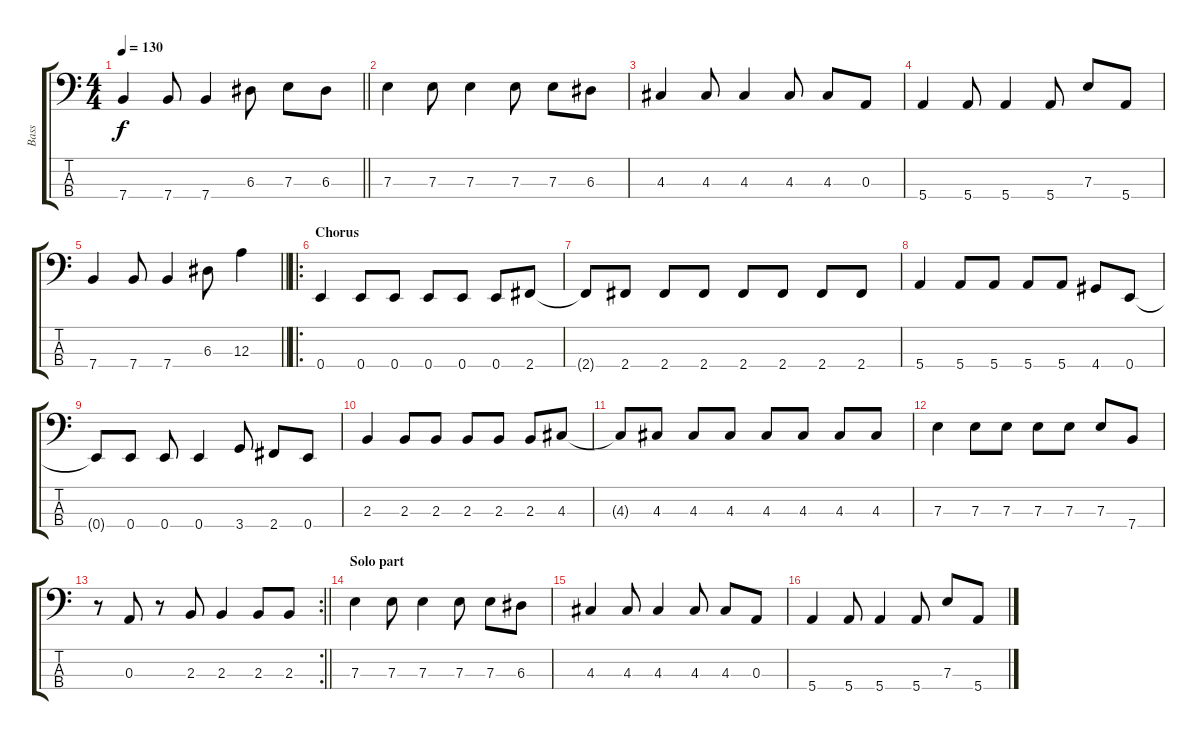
\track ("Bass" "Bass") {instrument electricbasspick}
\staff {score tabs}
\tuning (G2 D2 A1 E1) {hide}
\ts (4 4)
\tempo 130
\clef f4
\barLineRight lightlight
\ks c
7.4.4{dy f} 7.4.8 7.4.4 6.3.8 7.3.8 6.3.8 |
7.3.4 7.3.8 7.3.4 7.3.8 7.3.8 6.3.8 |
4.3.4 4.3.8 4.3.4 4.3.8 4.3.8 0.3.8 |
5.4.4 5.4.8 5.4.4 5.4.8 7.3.8 5.4.8 |
\barLineRight lightlight
7.4.4 7.4.8 7.4.4 6.3.8 12.3.4 |
\ro
\section ("" "Chorus")
0.4.4 0.4.8 0.4.8 0.4.8 0.4.8 0.4.8 2.4.8 |
2.4{t}.8 2.4.8 2.4.8 2.4.8 2.4.8 2.4.8 2.4.8 2.4.8 |
5.4.4 5.4.8 5.4.8 5.4.8 5.4.8 4.4.8 0.4.8 |
0.4{t}.8 0.4.8 0.4.8 0.4.4 3.4.8 2.4.8 0.4.8 |
2.3.4 2.3.8 2.3.8 2.3.8 2.3.8 2.3.8 4.3.8 |
4.3{t}.8 4.3.8 4.3.8 4.3.8 4.3.8 4.3.8 4.3.8 4.3.8 |
7.3.4 7.3.8 7.3.8 7.3.8 7.3.8 7.3.8 7.4.8 |
\rc 2
\barLineRight lightlight
r.8 0.3.8 r.8 2.3.8 2.3.4 2.3.8 2.3.8 |
\section ("" "Solo part")
7.3.4 7.3.8 7.3.4 7.3.8 7.3.8 6.3.8 |
4.3.4 4.3.8 4.3.4 4.3.8 4.3.8 0.3.8 |
5.4.4 5.4.8 5.4.4 5.4.8 7.3.8 5.4.8
